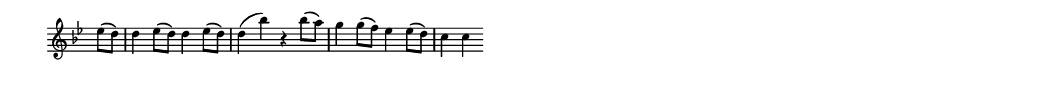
\version "2.24.2"

\header {
  % Remove default LilyPond tagline
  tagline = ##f
  %ragged-right = ##t
  %ragged-last = ##t
}

#(set-global-staff-size 11)


#(set! paper-alist (cons '("my size" . (cons (* 7 in) (* 1.3 in))) paper-alist))

\paper {
  #(set-paper-size "my size" )
}

\layout {
  indent = 0 \in
  \context {
    \Score \remove "Bar_number_engraver"
  }
}

\layout {
  \context {
    \Staff \RemoveEmptyStaves
  }
}

global = {
  \key g \minor
  \time 2/2
  \partial 4
}

\layout {
  \context {
    \Voice
    \consists "Horizontal_bracket_engraver"
  }
}

turnNotesRed = #(define-music-function
                 (notes)
                 (ly:music?)
                 #{
                   \override NoteHead.color = #red
                   \override Stem.color = #red
                   \override Beam.color = #red
                   \override Slur.color = #red
                   \override Accidental.color = #red
                   #notes
                   \revert NoteHead.color
                   \revert Stem.color
                   \revert Beam.color
                   \revert Slur.color
                   \revert Accidental.color
                 #})

setAnalysisBracket = #(define-music-function
                       ()
                       ()
                       #{
                          \override HorizontalBracket.direction = #UP
                          \override HorizontalBracket.color = #blue
                          \override HorizontalBracket.thickness = #3.0
                          \override HorizontalBracket.bracket-flare = #'(0.0 . 0.0)
                          \override HorizontalBracket.padding = #1.0
                       #})

blueText = \override TextScript.color = #blue


right = \relative c'' {
  \global
  es8 (d) |
  d4 es8 (d) d4 es8 (d) |
  d4 (bes') r bes8 (a) |
  g4 g8 (f) es4 es8 (d) |
  c4 c  
}


\score {
  <<
    \new Staff = "right" \with {
      midiInstrument = "string ensemble 2"
      \remove Time_signature_engraver
    } \right
  >>

  \layout { }
  \midi {
    \tempo 2=100
  }
}
